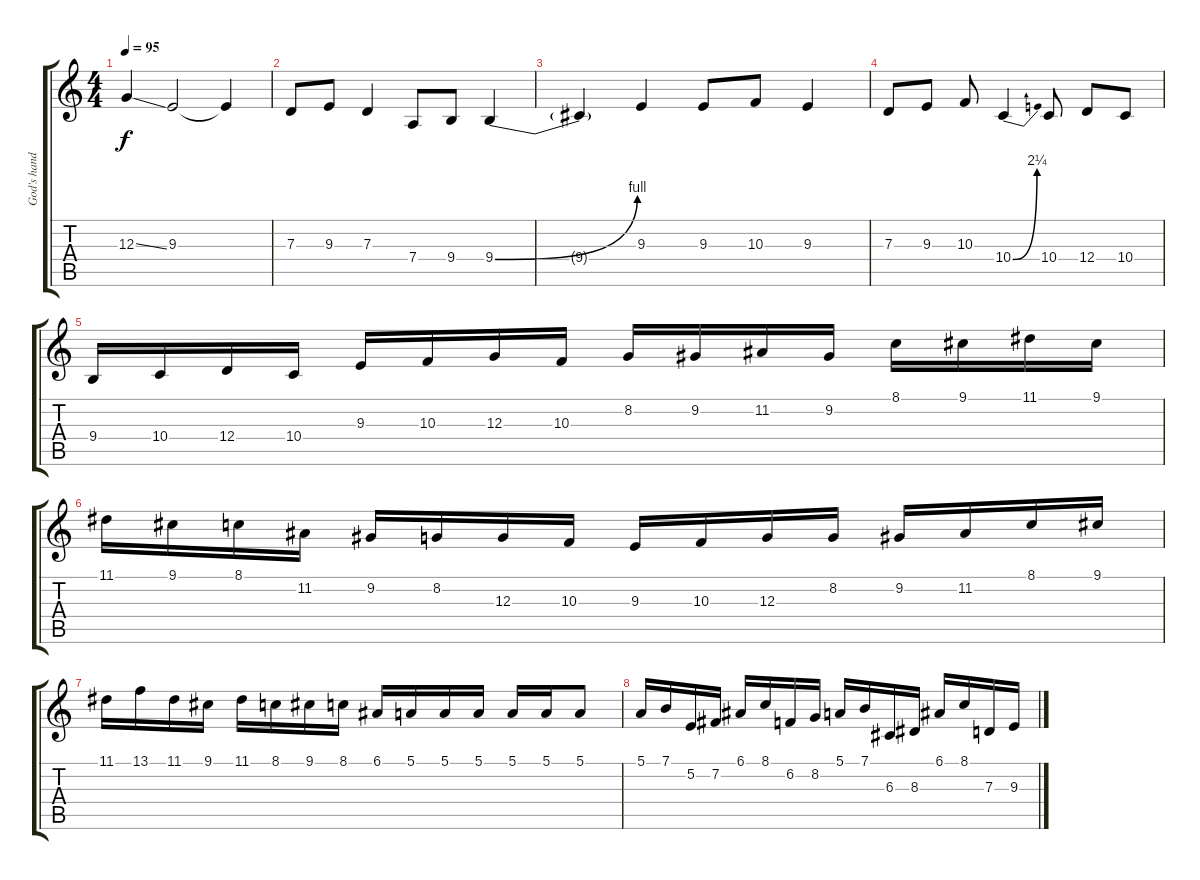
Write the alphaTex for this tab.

\track ("God's hands" "God's hand") {instrument glockenspiel}
\staff {score tabs}
\tuning (E4 B3 G3 D3 A2 E2) {hide}
\ts (4 4)
\tempo 95
\clef g2
\ks c
12.3{ss}.4{dy f instrument glockenspiel} 9.3.2 9.3{t}.4 |
7.3.8 9.3.8 7.3.4 7.4.8 9.4.8 9.4{be (bend 0 0 60 4)}.4 |
9.4{t}.4 9.3.4 9.3.8 10.3.8 9.3.4 |
7.3.8 9.3.8 10.3.8 10.4{be (bend 0 0 60 9)}.4 10.4.8 12.4.8 10.4.8 |
9.4.16 10.4.16 12.4.16 10.4.16 9.3.16 10.3.16 12.3.16 10.3.16 8.2.16 9.2.16 11.2.16 9.2.16 8.1.16 9.1.16 11.1.16 9.1.16 |
11.1.16 9.1.16 8.1.16 11.2.16 9.2.16 8.2.16 12.3.16 10.3.16 9.3.16 10.3.16 12.3.16 8.2.16 9.2.16 11.2.16 8.1.16 9.1.16 |
11.1.16 13.1.16 11.1.16 9.1.16 11.1.16 8.1.16 9.1.16 8.1.16 6.1.16 5.1.16 5.1.16 5.1.16 5.1.16 5.1.16 5.1.8 |
5.1.16 7.1.16 5.2.16 7.2.16 6.1.16 8.1.16 6.2.16 8.2.16 5.1.16 7.1.16 6.3.16 8.3.16 6.1.16 8.1.16 7.3.16 9.3.16
